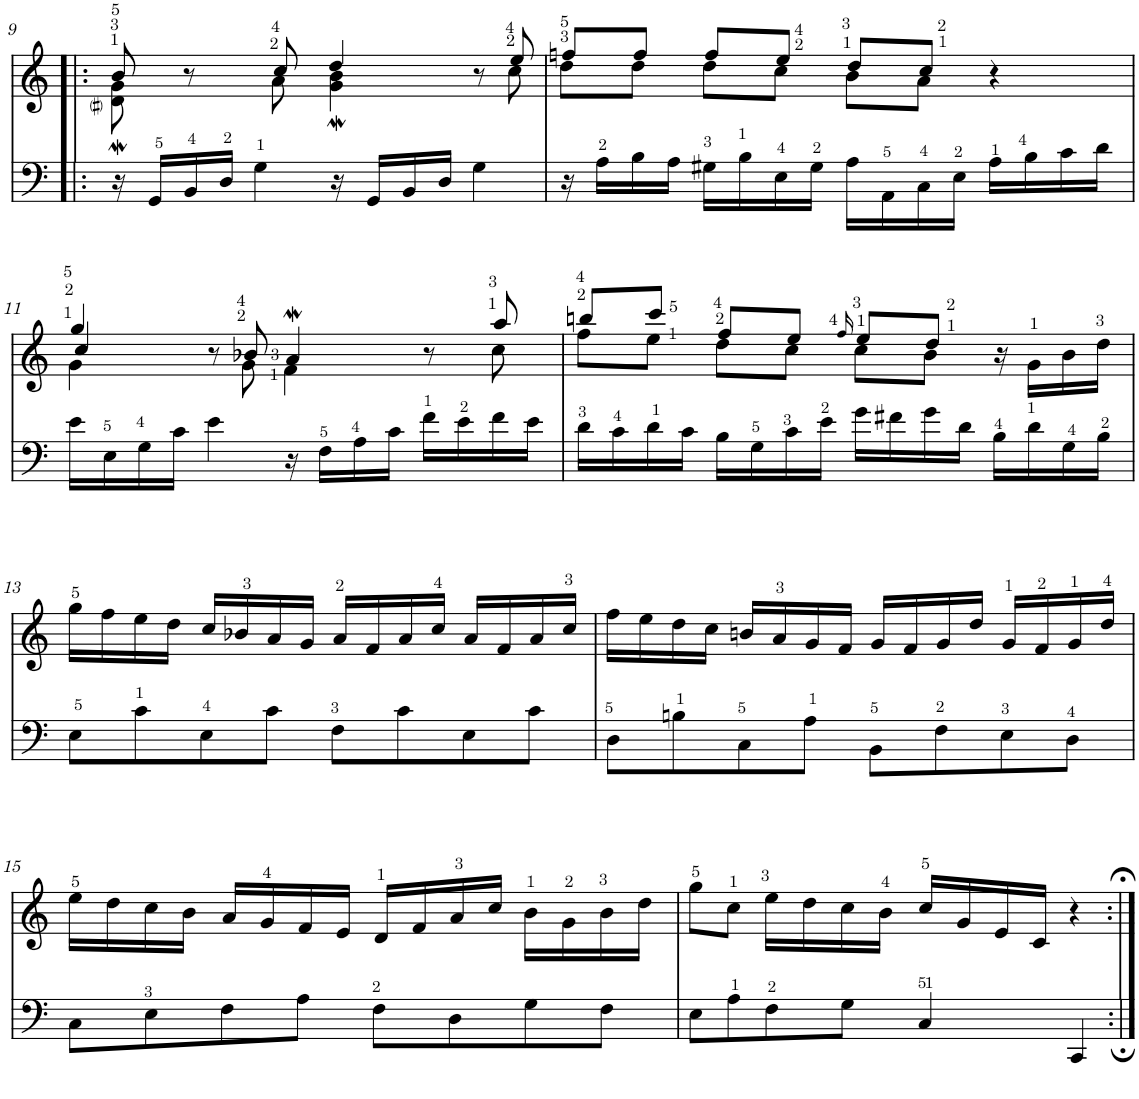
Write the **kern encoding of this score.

**kern	**kern
*part1	*part1
*staff2	*staff1
*I"Harpsichord	*
*I'Hch.	*
!!LO:PB:g=z
*clefF4	*clefG2
*k[]	*k[]
*M4/4	*M4/4
*met(c)	*met(c)
=9!|:	=9!|:
*	*^
*	*	*^
16r	8b/	8d\M 8g\M	4f#i
16GG/LL	.	.	.
16BB/	8ryy	8r	.
16D/JJ	.	.	.
4G\	8ryy	8ryy	4ryy
.	8cc/	8a\	.
16r	4dd/	4g\M 4b\M	2ryy
16GG/LL	.	.	.
16BB/	.	.	.
16D/JJ	.	.	.
4G\	8r	8ryy	.
.	8ee/	8cc\	.
*	*	*v	*v
=10	=10	=10
16r	8ffn/L	8dd\L
16A\LL	.	.
16B\	8ff/J	8dd\J
16A\JJ	.	.
16G#X\LL	8ff/L	8dd\L
16B\	.	.
16E\	8ee/J	8cc\J
16G#\JJ	.	.
16A\LL	8dd/L	8b\L
16AA\	.	.
16C\	8cc/J	8a\J
16E\JJ	.	.
16A\LL	4r	4ryy
16B\	.	.
16c\	.	.
16d\JJ	.	.
!!LO:LB:g=z
=11	=11	=11
*	*	*^
16e\LL	4gg/	4g\	4cc/
16E\	.	.	.
16G\	.	.	.
16c\JJ	.	.	.
4e\	8r	8ryy	2.ryy
.	8b-X/	8g\	.
16r	4aW/	4f\	.
16F\LL	.	.	.
16A\	.	.	.
16c\JJ	.	.	.
16f\LL	8r	8ryy	.
16e\	.	.	.
16f\	8aa/	8cc\	.
16e\JJ	.	.	.
*	*	*v	*v
=12	=12	=12
16d\LL	8bbn/L	8ff\L
16c\	.	.
16d\	8ccc/J	8ee\J
16c\JJ	.	.
16B\LL	8ff/L	8dd\L
16G\	.	.
16c\	8ee/J	8cc\J
16e\JJ	.	.
.	16qff/	.
16g\LL	8ee/L	8cc\L
16f#X\	.	.
16g\	8dd/J	8b\J
16d\JJ	.	.
16B\LL	16r	4ryy
16d\	16g\LL	.
16G\	16b\	.
16B\JJ	16dd\JJ	.
*	*v	*v
!!LO:LB:g=z
=13	=13
8E\L	16gg\LL
.	16ff\
8c\	16ee\
.	16dd\JJ
8E\	16cc/LL
.	16b-X/
8c\J	16a/
.	16g/JJ
8F\L	16a/LL
.	16f/
8c\	16a/
.	16cc/JJ
8E\	16a/LL
.	16f/
8c\J	16a/
.	16cc/JJ
=14	=14
8D\L	16ff\LL
.	16ee\
8Bn\	16dd\
.	16cc\JJ
8C\	16bn/LL
.	16a/
8A\J	16g/
.	16f/JJ
8BB\L	16g/LL
.	16f/
8F\	16g/
.	16dd/JJ
8E\	16g/LL
.	16f/
8D\J	16g/
.	16dd/JJ
!!LO:LB:g=z
=15	=15
8C\L	16ee\LL
.	16dd\
8E\	16cc\
.	16b\JJ
8F\	16a/LL
.	16g/
8A\J	16f/
.	16e/JJ
8F\L	16d/LL
.	16f/
8D\	16a/
.	16cc/JJ
8G\	16b\LL
.	16g\
8F\J	16b\
.	16dd\JJ
=16	=16
8E\L	8gg\L
8A\	8cc\J
8F\	16ee\LL
.	16dd\
8G\J	16cc\
.	16b\JJ
4C/	16cc/LL
.	16g/
.	16e/
.	16c/JJ
4CC/	4r
=:|!	=:|!
*-	*-
